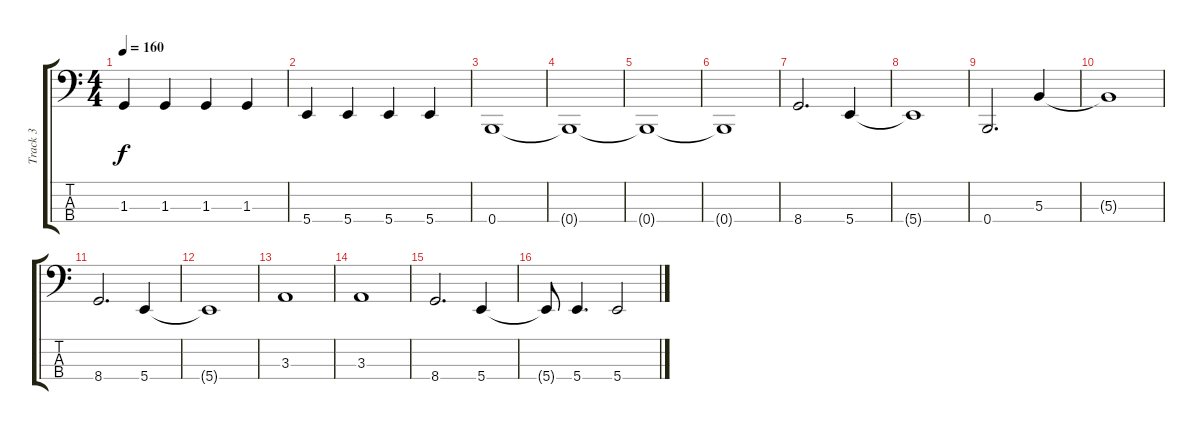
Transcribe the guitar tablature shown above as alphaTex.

\track ("Track 3" "Track 3") {instrument electricbassfinger}
\staff {score tabs}
\tuning (E2 B1 Gb1 B0) {hide}
\ts (4 4)
\tempo 160
\clef f4
\ks c
1.3.4{dy f} 1.3.4 1.3.4 1.3.4 |
5.4.4 5.4.4 5.4.4 5.4.4 |
0.4.1 |
0.4{t}.1 |
0.4{t}.1 |
0.4{t}.1 |
8.4.2{d} 5.4.4 |
5.4{t}.1 |
0.4.2{d} 5.3.4 |
5.3{t}.1 |
8.4.2{d} 5.4.4 |
5.4{t}.1 |
3.3.1 |
3.3.1 |
8.4.2{d} 5.4.4 |
5.4{t}.8 5.4.4{d} 5.4.2
